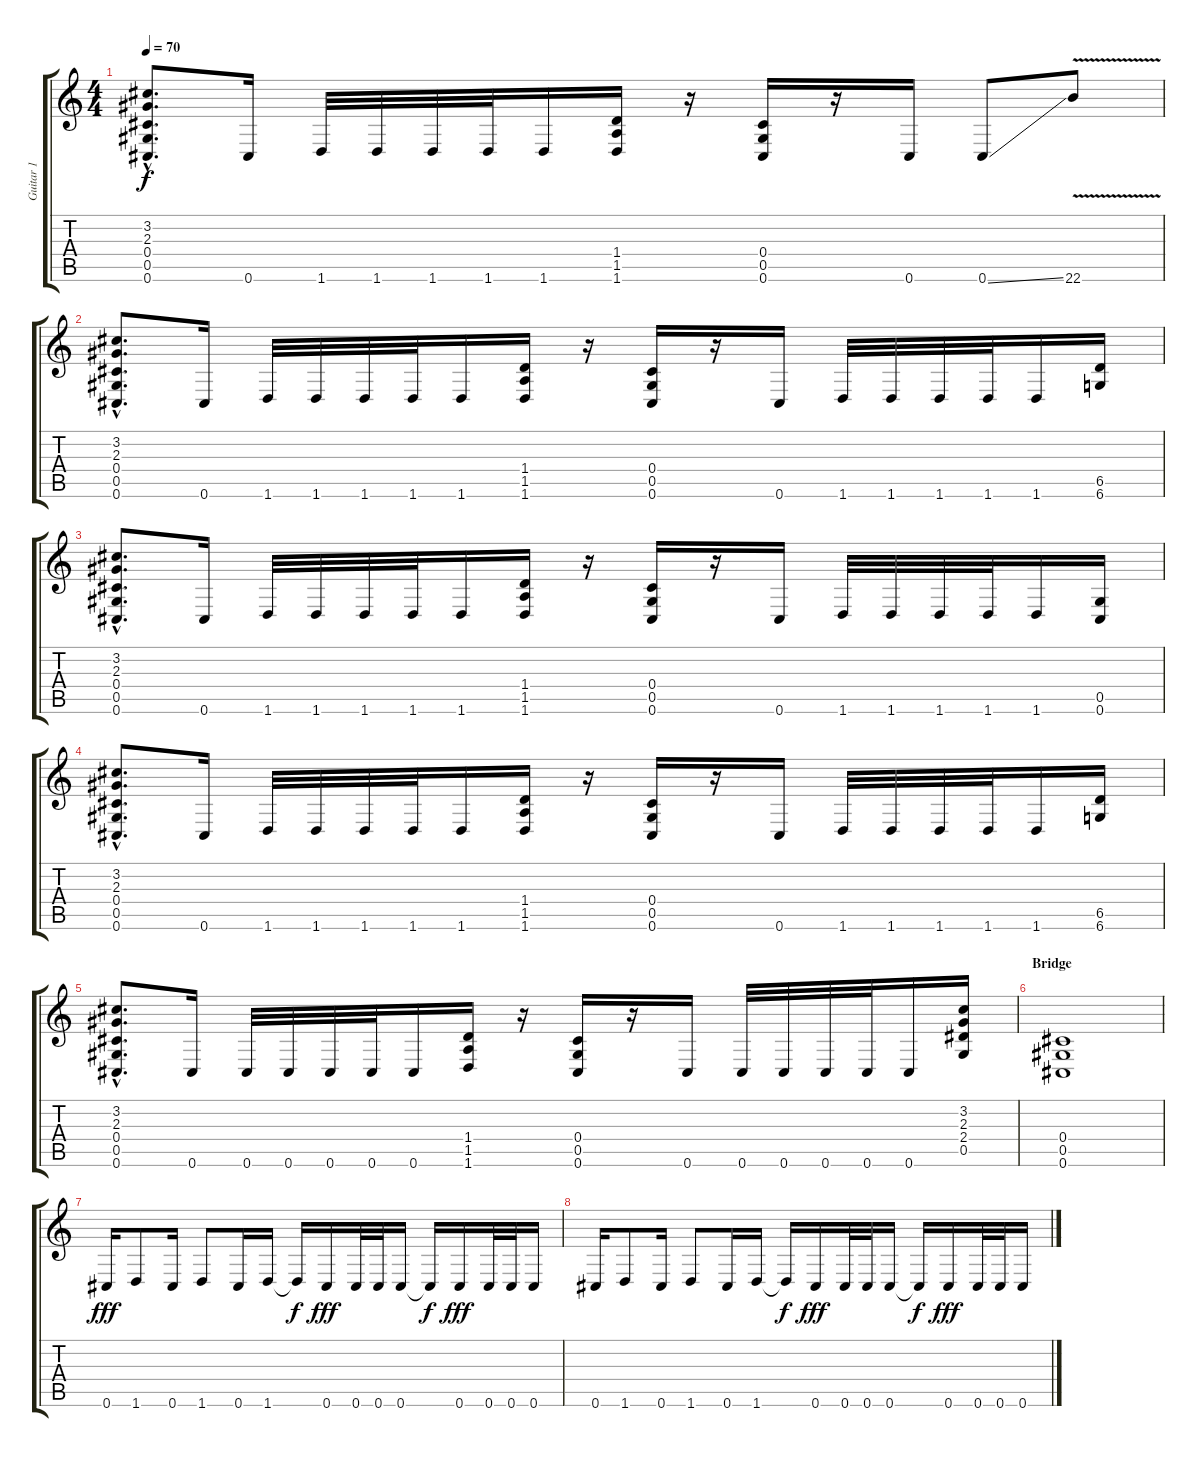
\track ("Guitar 1" "Guitar 1") {instrument distortionguitar}
\staff {score tabs}
\tuning (Eb4 Bb3 Gb3 Db3 Ab2 Db2) {hide}
\ts (4 4)
\tempo 70
\clef g2
\ks c
(3.2{hac} 2.3{hac} 0.4{hac} 0.5{hac} 0.6{hac}).8{d dy f} 0.6.16 1.6.32 1.6.32 1.6.32 1.6.32 1.6.16 (1.4 1.5 1.6).16 r.16 (0.4 0.5 0.6).16 r.16 0.6.16 0.6{ss}.8 22.6{v}.8 |
(3.2{hac} 2.3{hac} 0.4{hac} 0.5{hac} 0.6{hac}).8{d} 0.6.16 1.6.32 1.6.32 1.6.32 1.6.32 1.6.16 (1.4 1.5 1.6).16 r.16 (0.4 0.5 0.6).16 r.16 0.6.16 1.6.32 1.6.32 1.6.32 1.6.32 1.6.16 (6.5 6.6).16 |
(3.2{hac} 2.3{hac} 0.4{hac} 0.5{hac} 0.6{hac}).8{d} 0.6.16 1.6.32 1.6.32 1.6.32 1.6.32 1.6.16 (1.4 1.5 1.6).16 r.16 (0.4 0.5 0.6).16 r.16 0.6.16 1.6.32 1.6.32 1.6.32 1.6.32 1.6.16 (0.5 0.6).16 |
(3.2{hac} 2.3{hac} 0.4{hac} 0.5{hac} 0.6{hac}).8{d} 0.6.16 1.6.32 1.6.32 1.6.32 1.6.32 1.6.16 (1.4 1.5 1.6).16 r.16 (0.4 0.5 0.6).16 r.16 0.6.16 1.6.32 1.6.32 1.6.32 1.6.32 1.6.16 (6.5 6.6).16 |
(3.2{hac} 2.3{hac} 0.4{hac} 0.5{hac} 0.6{hac}).8{d} 0.6.16 0.6.32 0.6.32 0.6.32 0.6.32 0.6.16 (1.4 1.5 1.6).16 r.16 (0.4 0.5 0.6).16 r.16 0.6.16 0.6.32 0.6.32 0.6.32 0.6.32 0.6.16 (3.2 2.3 2.4 0.5).16 |
\section ("" "Bridge")
(0.4 0.5 0.6).1{volume 16} |
0.6.16{dy fff} 1.6.8 0.6.16 1.6.8 0.6.16 1.6.16 1.6{t}.16{dy f} 0.6.16{dy fff} 0.6.32 0.6.32 0.6.16 0.6{t}.16{dy f} 0.6.16{dy fff} 0.6.32 0.6.32 0.6.16 |
0.6.16 1.6.8 0.6.16 1.6.8 0.6.16 1.6.16 1.6{t}.16{dy f} 0.6.16{dy fff} 0.6.32 0.6.32 0.6.16 0.6{t}.16{dy f} 0.6.16{dy fff} 0.6.32 0.6.32 0.6.16
